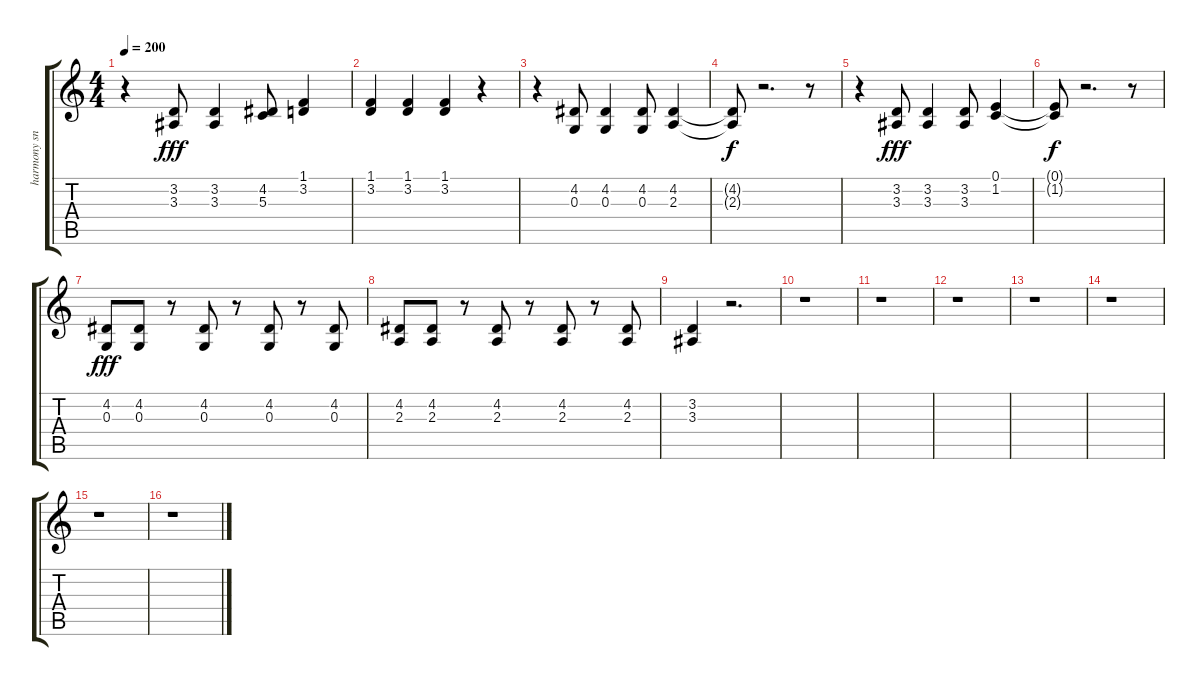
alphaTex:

\track ("harmony snail       " "harmony sn") {instrument drawbarorgan}
\staff {score tabs}
\tuning (E4 B3 G3 D3 A2 E2) {hide}
\ts (4 4)
\tempo 200
\clef g2
\ks c
r.4{dy fff} (3.2 3.3).8 (3.2 3.3).4 (4.2 5.3).8 (1.1 3.2).4 |
(1.1 3.2).4 (1.1 3.2).4 (1.1 3.2).4 r.4 |
r.4 (4.2 0.3).8 (4.2 0.3).4 (4.2 0.3).8 (4.2 2.3).4 |
(4.2{t} 2.3{t}).8{dy f} r.2{d} r.8 |
r.4 (3.2 3.3).8{dy fff} (3.2 3.3).4 (3.2 3.3).8 (0.1 1.2).4 |
(0.1{t} 1.2{t}).8{dy f} r.2{d} r.8 |
(4.2 0.3).8{dy fff} (4.2 0.3).8 r.8 (4.2 0.3).8 r.8 (4.2 0.3).8 r.8 (4.2 0.3).8 |
(4.2 2.3).8 (4.2 2.3).8 r.8 (4.2 2.3).8 r.8 (4.2 2.3).8 r.8 (4.2 2.3).8 |
(3.2 3.3).4 r.2{d} |
r.1 |
r.1 |
r.1 |
r.1 |
r.1 |
r.1 |
r.1
